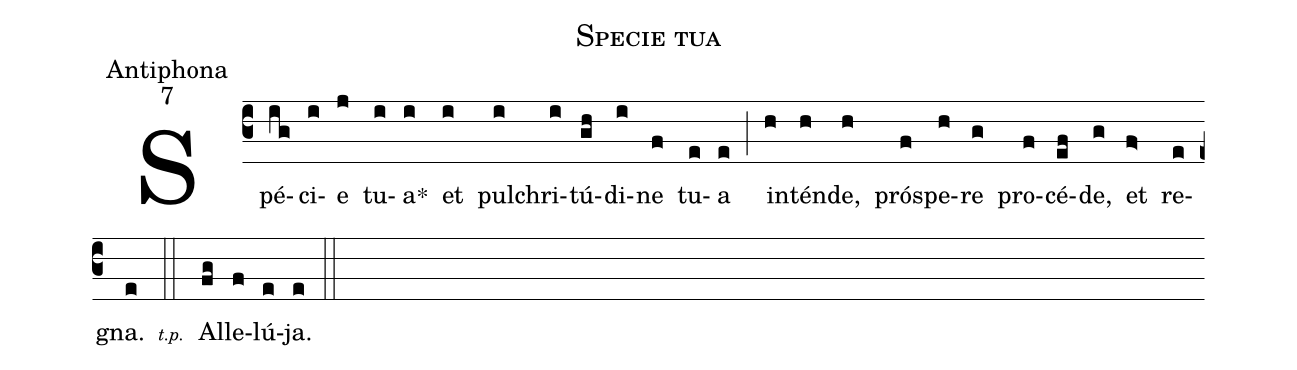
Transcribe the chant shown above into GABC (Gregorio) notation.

name:Specie tua;
office-part:Antiphona;
mode:7;
%%
(c3) Spé(ig)ci(i)e(j) tu(i)a<sp>*</sp>(i) et(i) pul(i)chri(i)tú(gh)di(i)ne(f) tu(e)a(e) (;)
in(h)tén(h)de,(h) pró(f)spe(h)re(g) pro(f)cé(ef)de,(g) et(f>) re(e)gna.(e) (::)
<v>{\scriptsize\itshape t.p.\ }</v> Al(fg)le(f)lú(e)ja.(e) (::)
